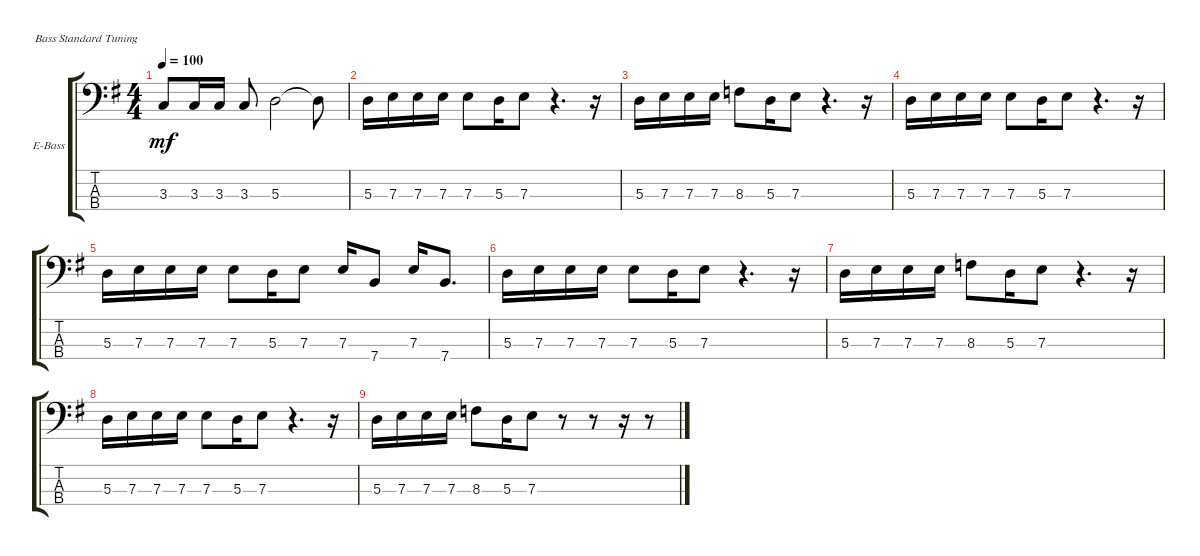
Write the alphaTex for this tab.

\defaultSystemsLayout 4
\bracketExtendMode groupsimilarinstruments
\firstSystemTrackNameOrientation horizontal
\otherSystemsTrackNameOrientation horizontal
\track ("Electric Bass" "E-Bass") {instrument electricbassfinger}
\staff {score tabs}
\tuning (G2 D2 A1 E1)
\ts (4 4)
\tempo 100
\clef f4
\ks eminor
3.3.8{dy mf} 3.3.16 3.3.16 3.3.8 5.3.2 5.3{t}.8 |
5.3.16 7.3.16 7.3.16 7.3.16 7.3.8 5.3.16 7.3.8 r.4{d} r.16 |
5.3.16 7.3.16 7.3.16 7.3.16 8.3.8 5.3.16 7.3.8 r.4{d} r.16 |
5.3.16 7.3.16 7.3.16 7.3.16 7.3.8 5.3.16 7.3.8 r.4{d} r.16 |
5.3.16 7.3.16 7.3.16 7.3.16 7.3.8 5.3.16 7.3.8 7.3.16 7.4.8 7.3.16 7.4.8{d} |
5.3.16 7.3.16 7.3.16 7.3.16 7.3.8 5.3.16 7.3.8 r.4{d} r.16 |
5.3.16 7.3.16 7.3.16 7.3.16 8.3.8 5.3.16 7.3.8 r.4{d} r.16 |
5.3.16 7.3.16 7.3.16 7.3.16 7.3.8 5.3.16 7.3.8 r.4{d} r.16 |
5.3.16 7.3.16 7.3.16 7.3.16 8.3.8 5.3.16 7.3.8 r.8 r.8 r.16 r.8
